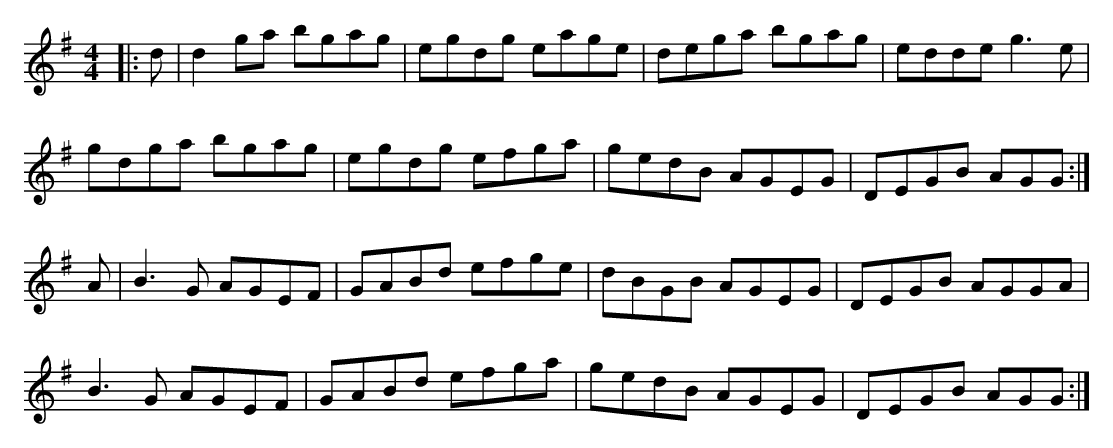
X:1
M:4/4
K:G
|:d|d2 ga bgag|egdg eage|dega bgag|edde g3 e|
gdga bgag|egdg efga|gedB AGEG|DEGB AGG:|
A|B3 G AGEF|GABd efge|dBGB AGEG|DEGB AGGA|
B3 G AGEF|GABd efga|gedB AGEG|DEGB AGG:|
